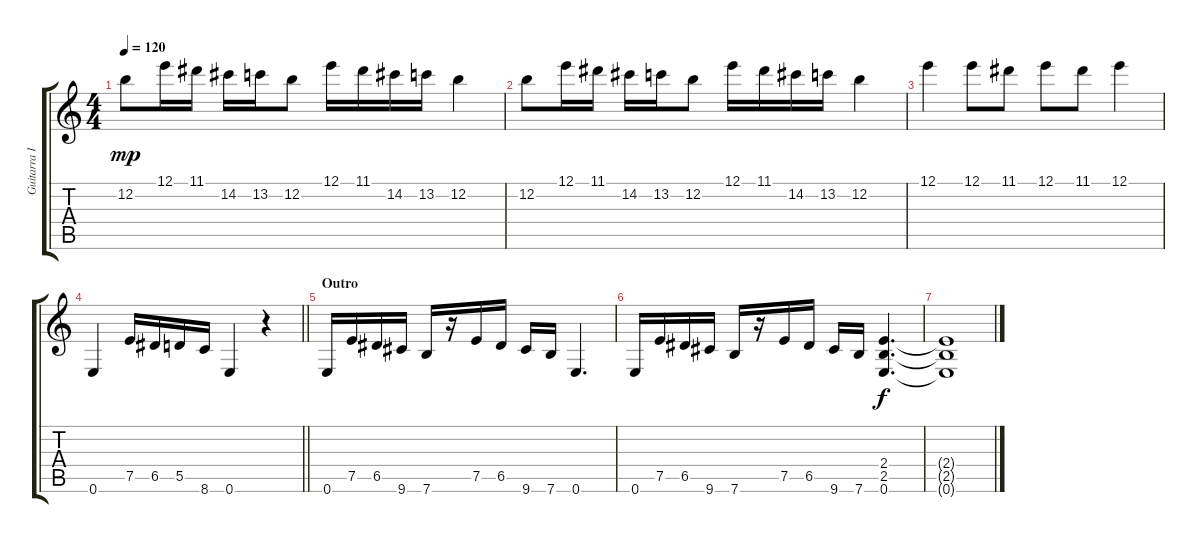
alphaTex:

\track ("Guitarra I" "Guitarra I") {instrument distortionguitar}
\staff {score tabs}
\tuning (E4 B3 G3 D3 A2 E2) {hide}
\ts (4 4)
\tempo 120
\clef g2
\ks c
12.2.8{dy mp} 12.1.16 11.1.16 14.2.16 13.2.16 12.2.8 12.1.16 11.1.16 14.2.16 13.2.16 12.2.4 |
12.2.8 12.1.16 11.1.16 14.2.16 13.2.16 12.2.8 12.1.16 11.1.16 14.2.16 13.2.16 12.2.4 |
12.1.4 12.1.8 11.1.8 12.1.8 11.1.8 12.1.4 |
\barLineRight lightlight
0.6.4 7.5.16 6.5.16 5.5.16 8.6.16 0.6.4 r.4 |
\section ("" "Outro")
0.6.16 7.5.16 6.5.16 9.6.16 7.6.16 r.16 7.5.16 6.5.16 9.6.16 7.6.16 0.6.4{d} |
0.6.16 7.5.16 6.5.16 9.6.16 7.6.16 r.16 7.5.16 6.5.16 9.6.16 7.6.16 (2.4 2.5 0.6).4{d dy f} |
(2.4{t} 2.5{t} 0.6{t}).1
